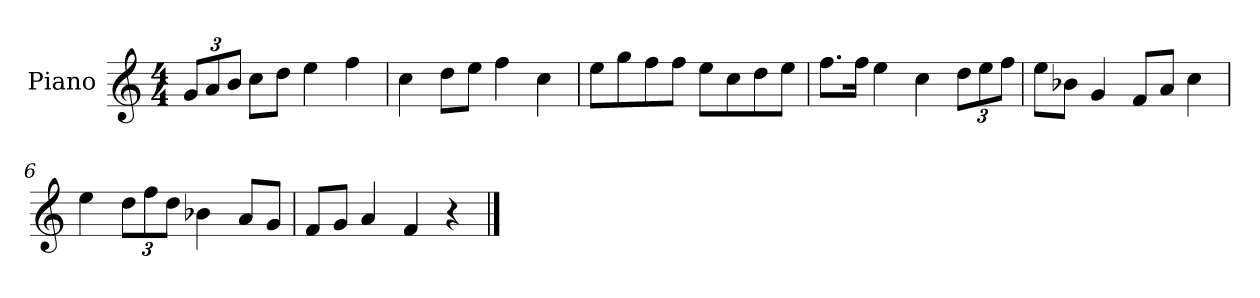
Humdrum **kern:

**kern
*part1
*staff1
*I"Piano
*I'P-no
*clefG2
*k[]
*M4/4
*MM90
*Xbrackettup
=1
12g/L
12a/
12b/J
8cc\L
8dd\J
4ee\
4ff\
=2
4cc\
8dd\L
8ee\J
4ff\
4cc\
=3
8ee\L
8gg\
8ff\
8ff\J
8ee\L
8cc\
8dd\
8ee\J
=4
8.ff\L
16ff\Jk
4ee\
4cc\
12dd\L
12ee\
12ff\J
=5
8ee\L
8b-X\J
4g/
8f/L
8a/J
4cc\
!!LO:LB:g=z
=6
4ee\
12dd\L
12ff\
12dd\J
4b-X\
8a/L
8g/J
=7
8f/L
8g/J
4a/
4f/
4r
==
*-
